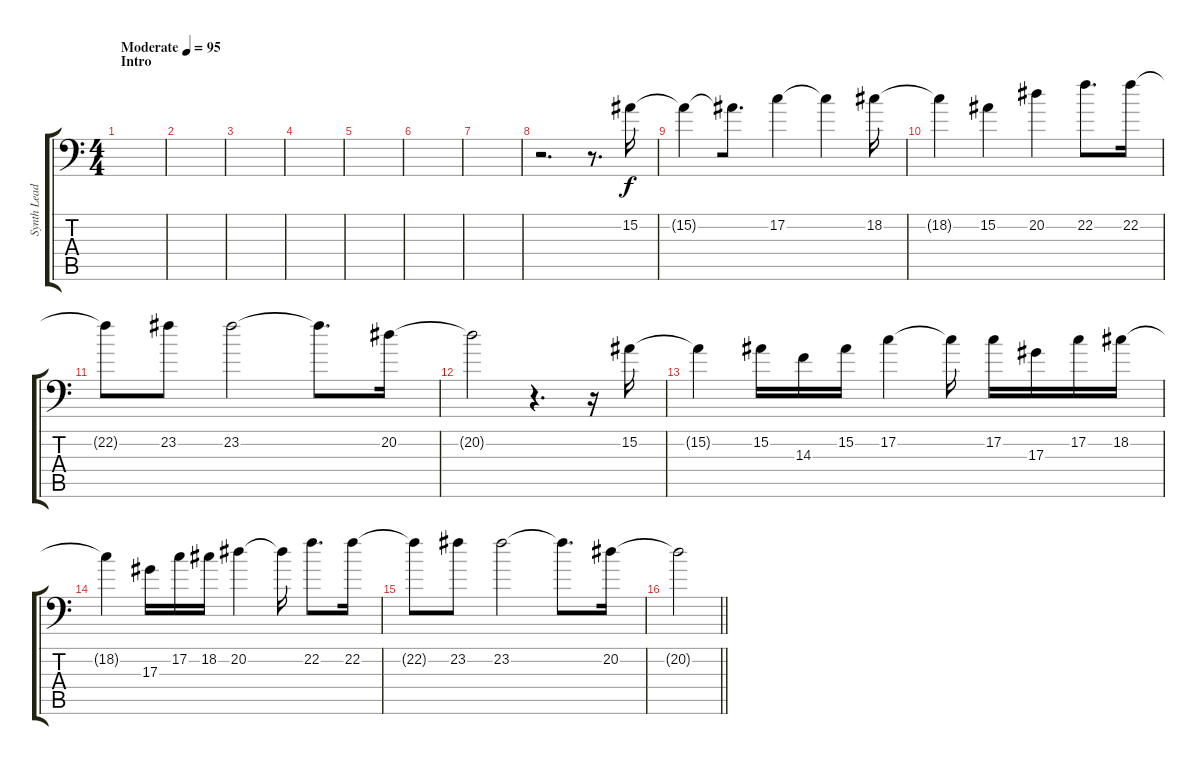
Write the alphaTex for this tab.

\track ("Synth Lead" "Synth Lead") {instrument lead1square}
\staff {score tabs}
\tuning (C4 G3 Eb3 Bb2 F2 Bb1) {hide}
\ts (4 4)
\section ("" "Intro")
\tempo (95 "Moderate")
\clef f4
\ks c
|
|
|
|
|
|
|
r.2{d} r.8{d} 15.2.16 |
15.2{t}.4{beam merge} 15.2{t}.8{d} 17.2.4 17.2{t}.4 18.2.16 |
18.2{t}.4 15.2.4{beam merge} 20.2.4 22.2.8{d beam merge} 22.2.16 |
22.2{t}.8{beam merge} 23.2.8 23.2.2{beam merge} 23.2{t}.8{d} 20.2.16 |
20.2{t}.2 r.4{d beam merge} r.16 15.2.16 |
15.2{t}.4 15.2.16 14.3.16 15.2.16 17.2.4 17.2{t}.16 17.2.16 17.3.16 17.2.16 18.2.16 |
18.2{t}.4 17.3.16 17.2.16 18.2.16 20.2.4 20.2{t}.16 22.2.8{d} 22.2.16 |
22.2{t}.8 23.2.8 23.2.2 23.2{t}.8{d} 20.2.16 |
\barLineRight lightlight
20.2{t}.2
